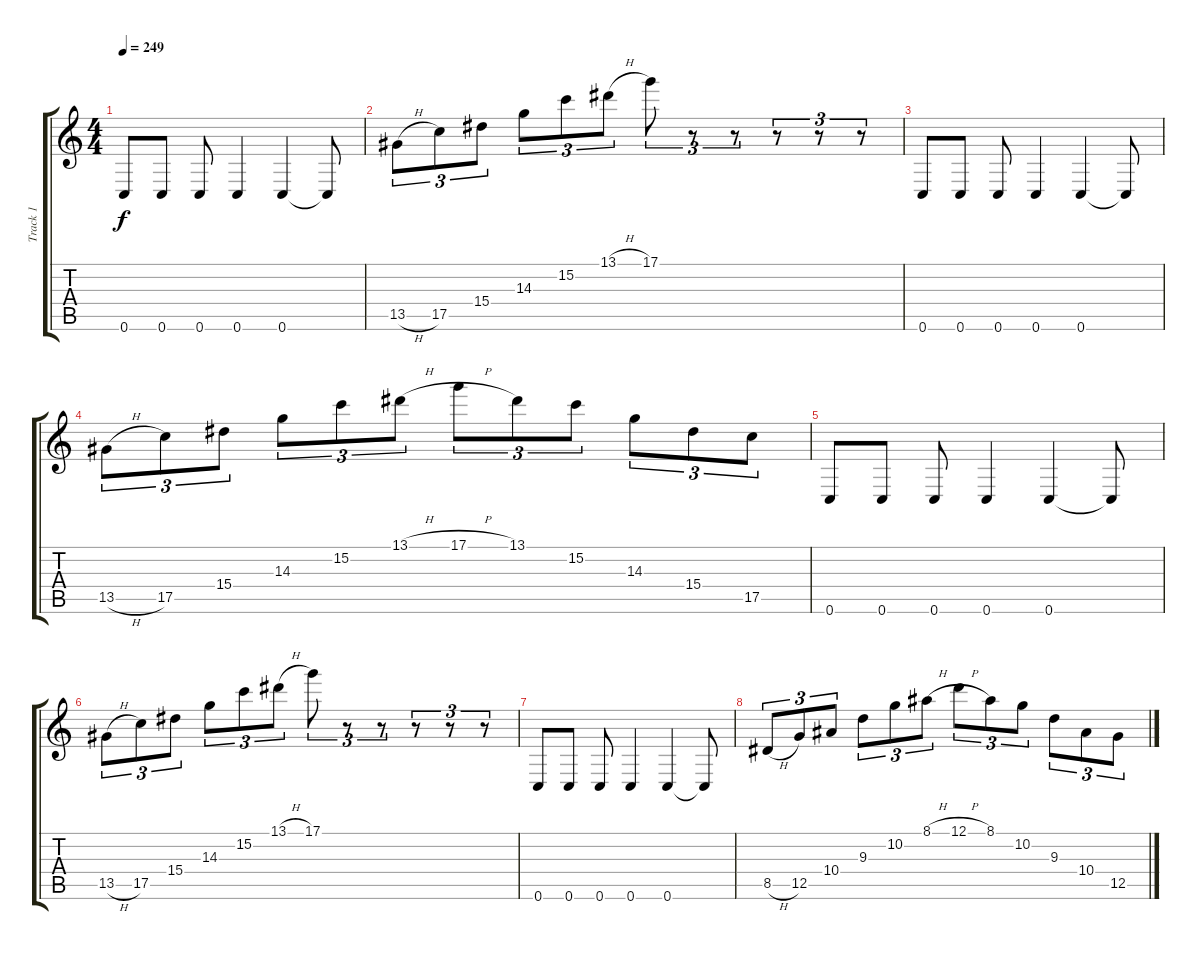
\track ("Track 1" "Track 1") {instrument distortionguitar}
\staff {score tabs}
\tuning (D4 A3 F3 C3 G2 C2) {hide}
\ts (4 4)
\tempo 249
\clef g2
\ks c
0.6.8{dy f} 0.6.8 0.6.8 0.6.4 0.6.4 0.6{t}.8 |
13.5{h}.8{tu (3 2)} 17.5.8{tu (3 2)} 15.4.8{tu (3 2)} 14.3.8{tu (3 2)} 15.2.8{tu (3 2)} 13.1{h}.8{tu (3 2)} 17.1.8{tu (3 2)} r.8{tu (3 2)} r.8{tu (3 2)} r.8{tu (3 2)} r.8{tu (3 2)} r.8{tu (3 2)} |
0.6.8 0.6.8 0.6.8 0.6.4 0.6.4 0.6{t}.8 |
13.5{h}.8{tu (3 2)} 17.5.8{tu (3 2)} 15.4.8{tu (3 2)} 14.3.8{tu (3 2)} 15.2.8{tu (3 2)} 13.1{h}.8{tu (3 2)} 17.1{h}.8{tu (3 2)} 13.1.8{tu (3 2)} 15.2.8{tu (3 2)} 14.3.8{tu (3 2)} 15.4.8{tu (3 2)} 17.5.8{tu (3 2)} |
0.6.8 0.6.8 0.6.8 0.6.4 0.6.4 0.6{t}.8 |
13.5{h}.8{tu (3 2)} 17.5.8{tu (3 2)} 15.4.8{tu (3 2)} 14.3.8{tu (3 2)} 15.2.8{tu (3 2)} 13.1{h}.8{tu (3 2)} 17.1.8{tu (3 2)} r.8{tu (3 2)} r.8{tu (3 2)} r.8{tu (3 2)} r.8{tu (3 2)} r.8{tu (3 2)} |
0.6.8 0.6.8 0.6.8 0.6.4 0.6.4 0.6{t}.8 |
8.5{h}.8{tu (3 2)} 12.5.8{tu (3 2)} 10.4.8{tu (3 2)} 9.3.8{tu (3 2)} 10.2.8{tu (3 2)} 8.1{h}.8{tu (3 2)} 12.1{h}.8{tu (3 2)} 8.1.8{tu (3 2)} 10.2.8{tu (3 2)} 9.3.8{tu (3 2)} 10.4.8{tu (3 2)} 12.5.8{tu (3 2)}
